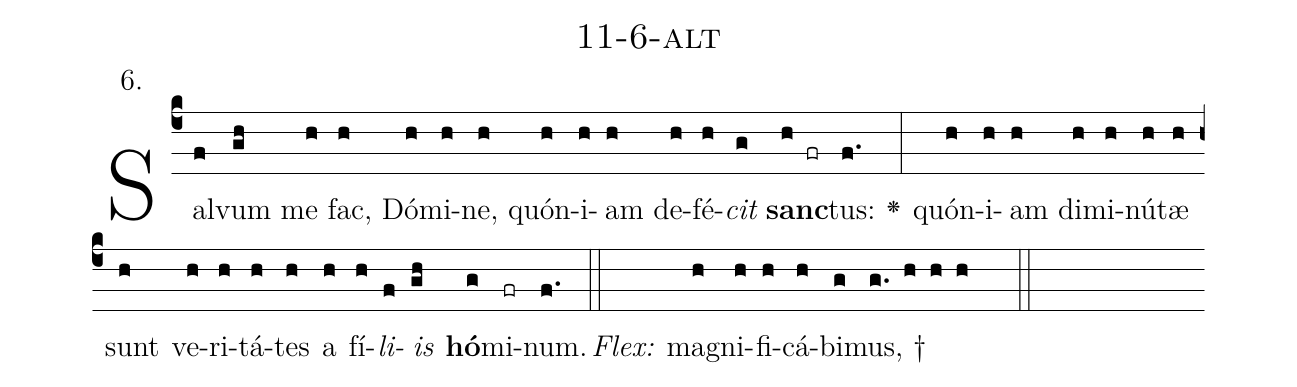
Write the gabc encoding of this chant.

name: 11-6-alt;
annotation: 6.;
%%
(c4)Sal(f)vum(gh) me(h) fac,(h) Dó(h)mi(h)ne,(h) quón(h)i(h)am(h) de(h)fé(h)<i>cit</i>(g) <b>sanc</b>(h fr)tus:(f.) <v>\greheightstar</v>(:) quón(h)i(h)am(h) di(h)mi(h)nú(h)tæ(h) sunt(h) ve(h)ri(h)tá(h)tes(h) a(h) fí(h)<i>li</i>(f)<i>is</i>(gh) <b>hó</b>(g)mi(fr)num.(f.) (::)
<i>Flex:</i>()  ma(h)gni(h)fi(h)cá(h)bi(g)mus, †(g. h h h  ::)

%E(h) u(h) o(f) u(gh) a(g) e.(f.) (::)
